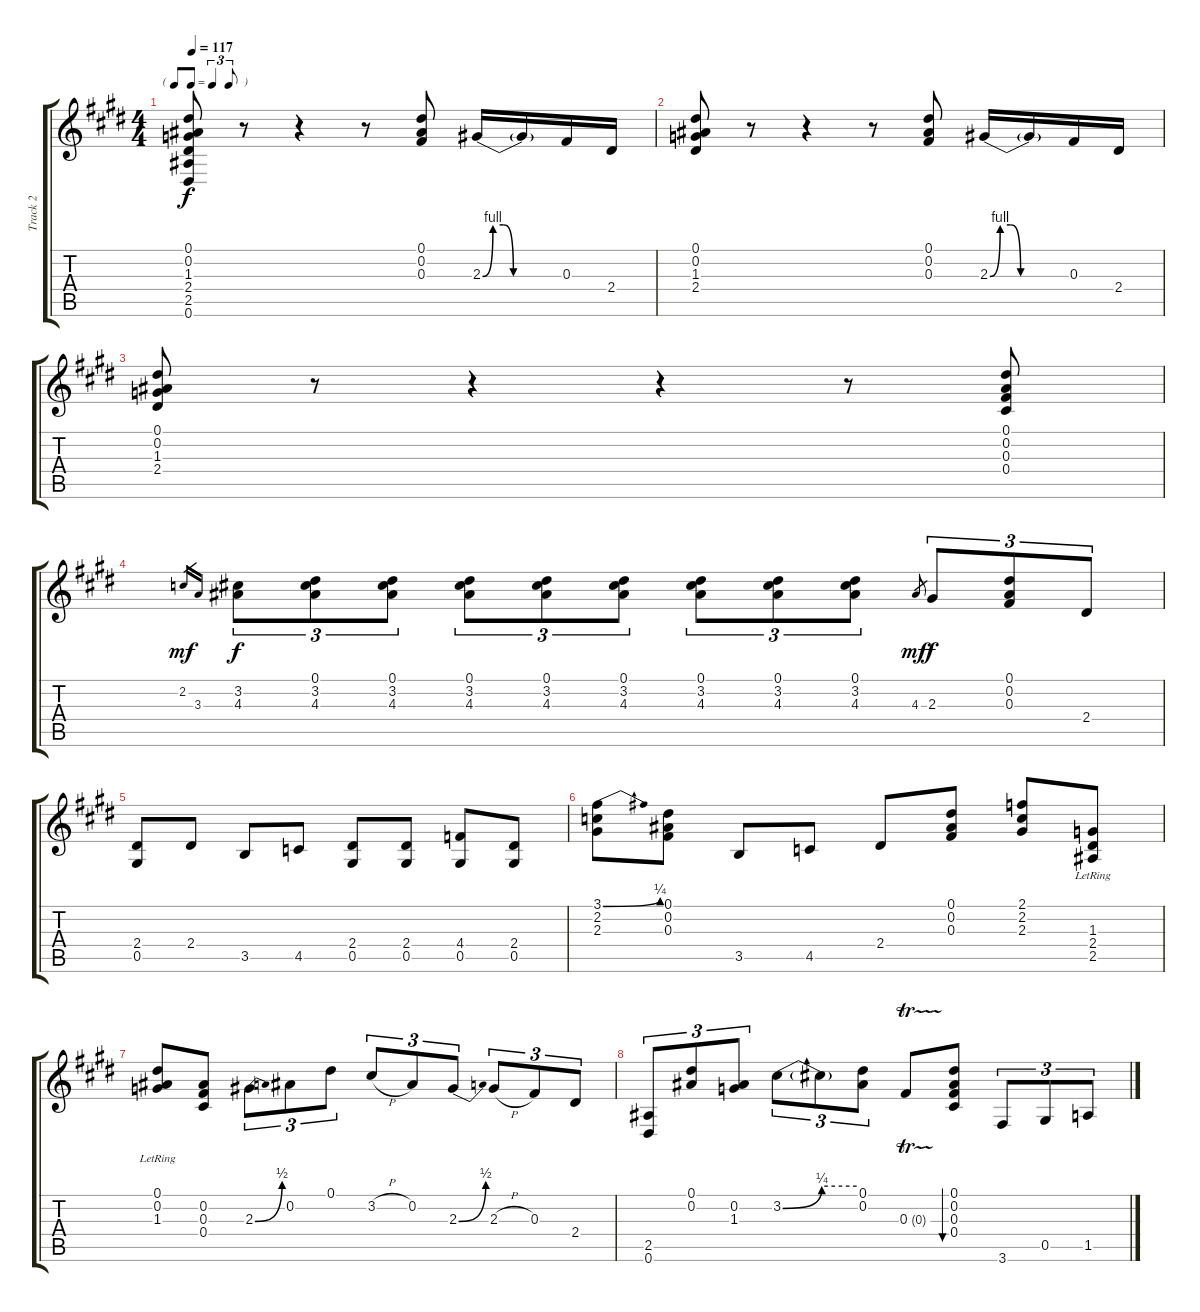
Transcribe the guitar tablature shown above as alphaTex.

\track ("Track 2" "Track 2") {instrument electricguitarjazz}
\staff {score tabs}
\tuning (Eb4 Bb3 Gb3 Db3 Ab2 Eb2) {hide}
\ts (4 4)
\tf triplet8th
\tempo 117
\clef g2
\ks e
(0.1 0.2 1.3 2.4 2.5 0.6).8{dy f} r.8 r.4 r.8 (0.1 0.2 0.3).8 2.3{be (custom 0 0 15 4 30 4 45 0 60 0)}.16 2.3{be (hold 0 0 60 0) t}.16 0.3.16 2.4.16 |
(0.1 0.2 1.3 2.4).8 r.8 r.4 r.8 (0.1 0.2 0.3).8 2.3{be (custom 0 0 15 4 30 4 45 0 60 0)}.16 2.3{be (hold 0 0 60 0) t}.16 0.3.16 2.4.16 |
(0.1 0.2 1.3 2.4).8 r.8 r.4 r.4 r.8 (0.1 0.2 0.3 0.4).8 |
2.2.16{gr dy mf} 3.3.16{gr} (3.2 4.3).8{tu (3 2) dy f} (0.1 3.2 4.3).8{tu (3 2)} (0.1 3.2 4.3).8{tu (3 2)} (0.1 3.2 4.3).8{tu (3 2)} (0.1 3.2 4.3).8{tu (3 2)} (0.1 3.2 4.3).8{tu (3 2)} (0.1 3.2 4.3).8{tu (3 2)} (0.1 3.2 4.3).8{tu (3 2)} (0.1 3.2 4.3).8{tu (3 2)} 4.3.8{gr dy mf} 2.3.8{tu (3 2) dy f} (0.1 0.2 0.3).8{tu (3 2)} 2.4.8{tu (3 2)} |
(2.4 0.5).8 2.4.8 3.5.8 4.5.8 (2.4 0.5).8 (2.4 0.5).8 (4.4 0.5).8 (2.4 0.5).8 |
(3.1{be (bend 0 0 60 1)} 2.2 2.3).8 (0.1 0.2 0.3).8 3.5.8 4.5.8 2.4.8 (0.1 0.2 0.3).8 (2.1 2.2 2.3).8 (1.3{lr} 2.4{lr} 2.5{lr}).8 |
(0.1{lr} 0.2{lr} 1.3{lr}).8 (0.2 0.3 0.4).8 2.3{be (bend 0 0 60 2)}.8{tu (3 2)} 0.2.8{tu (3 2)} 0.1.8{tu (3 2)} 3.2{h}.8{tu (3 2)} 0.2.8{tu (3 2)} 2.3{be (bend 0 0 60 2)}.8{tu (3 2)} 2.3{h}.8{tu (3 2)} 0.3.8{tu (3 2)} 2.4.8{tu (3 2)} |
(2.5 0.6).8{tu (3 2)} (0.1 0.2).8{tu (3 2)} (0.2 1.3).8{tu (3 2)} 3.2{be (bend 0 0 60 1)}.8{tu (3 2)} 3.2{be (hold 0 1 60 1) t}.8{tu (3 2)} (0.1 0.2).8{tu (3 2)} 0.3{tr (0 32)}.8 (0.1 0.2 0.3 0.4).8{bu 60} 3.6.8{tu (3 2)} 0.5.8{tu (3 2)} 1.5.8{tu (3 2)}
